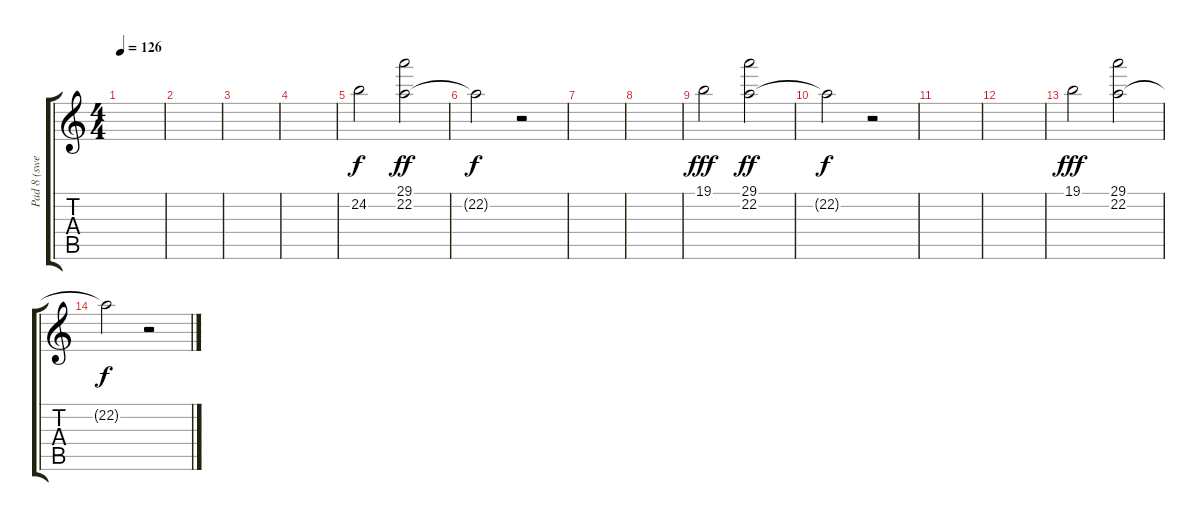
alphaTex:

\track ("Pad 8 (sweep)" "Pad 8 (swe") {instrument pad8sweep}
\staff {score tabs}
\tuning (E4 B3 G3 D3 A2 E2) {hide}
\ts (4 4)
\tempo 126
\clef g2
\ks c
|
|
|
|
24.2.2 (29.1 22.2).2{dy ff} |
22.2{t}.2{dy f} r.2 |
|
|
19.1.2{dy fff} (29.1 22.2).2{dy ff} |
22.2{t}.2{dy f} r.2 |
|
|
19.1.2{dy fff} (29.1 22.2).2 |
22.2{t}.2{dy f} r.2
